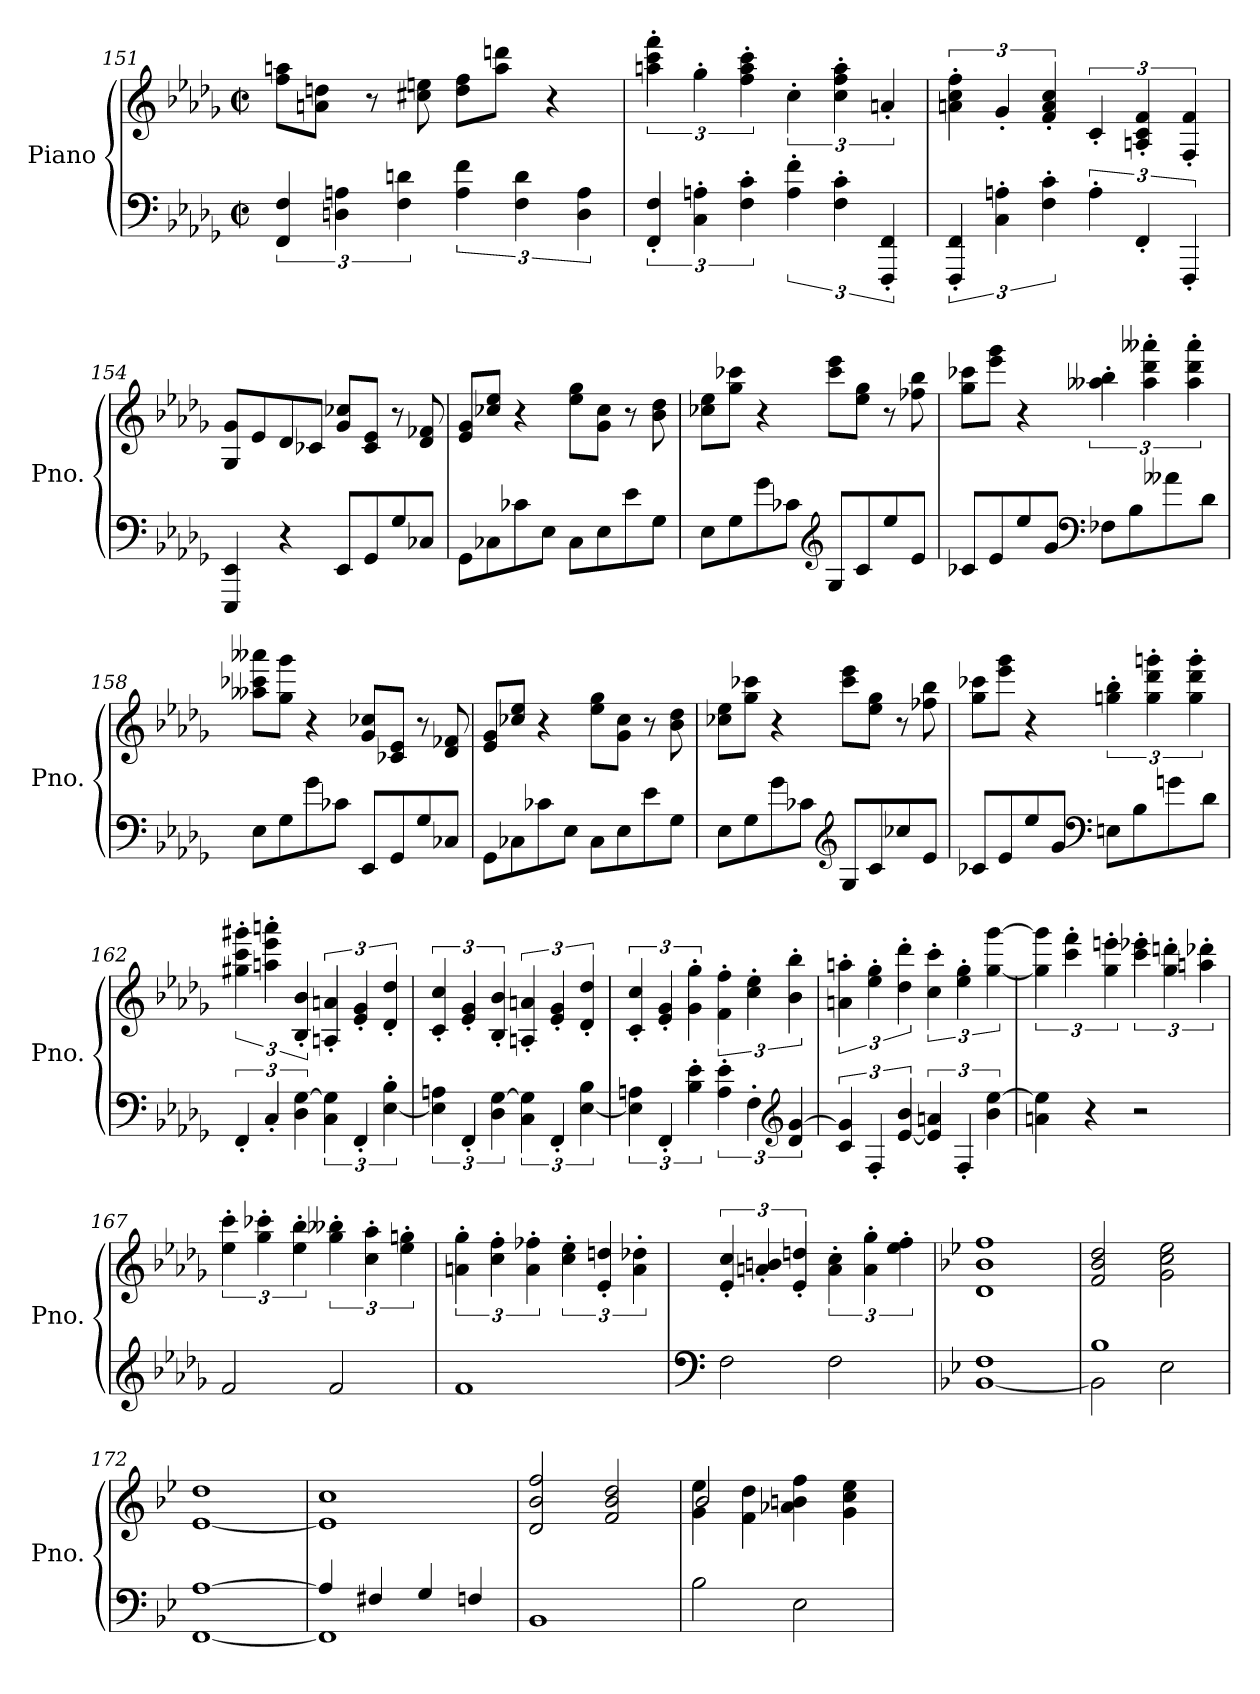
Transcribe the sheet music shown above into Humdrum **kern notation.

**kern	**kern
*part1	*part1
*staff2	*staff1
*I"Piano	*
*I'Pno.	*
*clefF4	*clefG2
*k[b-e-a-d-g-]	*k[b-e-a-d-g-]
*M2/2	*M2/2
*met(c|)	*met(c|)
=151	=151
6FF/ 6F/	8ff\ 8aan\L
.	8an\ 8ddn\J
6Dn\ 6An\	.
.	8r
6F\ 6dn\	.
.	8cc#X\ 8een\
6A\ 6f\	8dd\ 8ff\L
.	8aa\ 8dddn\J
6F\ 6d\	.
.	4r
6D\ 6A\	.
!!LO:LB:g=z
=152	=152
6FF/' 6F/'	6aan\' 6ccc\' 6fff\'
6C\' 6An\'	6gg-'\
6F\' 6c\'	6ff\' 6aa\' 6ccc\'
6A\' 6f\'	6cc'\
6F\' 6c\'	6cc\' 6ff\' 6aa\'
6FFF/' 6FF/'	6an'/
=153	=153
6FFF/' 6FF/'	6an\' 6cc\' 6ff\'
6C\' 6An\'	6g-'/
6F\' 6c\'	6f/' 6a/' 6cc/'
6A'\	6c'/
6FF'/	6An/' 6c/' 6f/'
6FFF'/	6F/' 6f/'
=154	=154
4EEE-/ 4EE-/	8G-/ 8g-/L
.	8e-/
4r	8d-/
.	8c-X/J
8EE-/L	8g-/ 8cc-X/L
8GG-/	8c-/ 8e-/J
8G-/	8r
8C-X/J	8d-/ 8f-X/
=155	=155
8GG-\L	8e-/ 8g-/L
8C-X\	8cc-X/ 8ee-/J
8c-X\	4r
8E-\J	.
8C-\L	8ee-\ 8gg-\L
8E-\	8g-\ 8cc-\J
8e-\	8r
8G-\J	8b-\ 8dd-\
=156	=156
8E-\L	8cc-X\ 8ee-\L
8G-\	8gg-\ 8ccc-X\J
8g-\	4r
8c-X\J	.
*clefG2	*
8G-/L	8ccc-\ 8eee-\L
8c-/	8ee-\ 8gg-\J
8ee-/	8r
8e-/J	8ff-X\ 8bb-\
!!LO:LB:g=z
=157	=157
8c-X/L	8gg-\ 8ccc-X\L
8e-/	8eee-\ 8ggg-\J
8ee-/	4r
8g-/J	.
*clefF4	*
8F-X\L	6aa--X\' 6bb-\'
8B-\	.
.	6aa--\' 6ddd-\' 6aaa--X\'
8a--X\	.
.	6aa--\' 6ddd-\' 6aaa--\'
8d-\J	.
=158	=158
8E-\L	8aa--X\ 8ccc-X\ 8aaa--X\L
8G-\	8gg-\ 8ggg-\J
8g-\	4r
8c-X\J	.
8EE-/L	8g-/ 8cc-X/L
8GG-/	8c-X/ 8e-/J
8G-/	8r
8C-X/J	8d-/ 8f-X/
=159	=159
8GG-\L	8e-/ 8g-/L
8C-X\	8cc-X/ 8ee-/J
8c-X\	4r
8E-\J	.
8C-\L	8ee-\ 8gg-\L
8E-\	8g-\ 8cc-\J
8e-\	8r
8G-\J	8b-\ 8dd-\
=160	=160
8E-\L	8cc-X\ 8ee-\L
8G-\	8gg-\ 8ccc-X\J
8g-\	4r
8c-X\J	.
*clefG2	*
8G-/L	8ccc-\ 8eee-\L
8c-/	8ee-\ 8gg-\J
8cc-X/	8r
8e-/J	8ff-X\ 8bb-\
!!LO:PB:g=z
=161	=161
8c-X/L	8gg-\ 8ccc-X\L
8e-/	8eee-\ 8ggg-\J
8ee-/	4r
8g-/J	.
*clefF4	*
8En\L	6ggn\' 6bb-\'
8B-\	.
.	6gg\' 6ddd-\' 6gggn\'
8gn\	.
.	6gg\' 6ddd-\' 6ggg\'
8d-\J	.
=162	=162
6FF'/	6gg#X\' 6ccc\' 6ggg#X\'
6C'/	6aan\' 6eee-\' 6aaan\'
6D-\ [6G-\	6B-/' 6b-/'
6C\ 6G-\]	6An/' 6an/'
6FF'/	6e-/' 6g-/'
[6E-\' 6B-\'	6d-/' 6dd-/'
=163	=163
6E-\] 6An\	6c/' 6cc/'
6FF'/	6e-/' 6g-/'
6D-\ [6G-\	6B-/' 6b-/'
6C\ 6G-\]	6An/' 6an/'
6FF'/	6e-/' 6g-/'
[6E-\ 6B-\	6d-/' 6dd-/'
=164	=164
6E-\] 6An\	6c/' 6cc/'
6FF'/	6e-/' 6g-/'
6B-\' 6e-\'	6g-\' 6gg-\'
6A\' 6e-\'	6f\' 6ff\'
6F'\	6cc\' 6ee-\'
*clefG2	*
6d-/ [6g-/	6b-\' 6bb-\'
=165	=165
6c/ 6g-/]	6an\' 6aan\'
6F'/	6ee-\' 6gg-\'
[6e-/ 6b-/	6dd-\' 6ddd-\'
6e-/] 6an/	6cc\' 6ccc\'
6F'/	6ee-\' 6gg-\'
6b-\ [6ee-\	[6gg-\ [6ggg-\
=166	=166
4an\ 4ee-\]	6gg-\] 6ggg-\]
.	6ccc\' 6fff\'
4r	.
.	6gg-\' 6eeen\'
2r	6ccc\' 6eee-X\'
.	6gg-\' 6dddn\'
.	6aan\' 6ddd-X\'
!!LO:LB:g=z
=167	=167
2f/	6ee-\' 6ccc\'
.	6gg-\' 6ccc-X\'
.	6ee-\' 6bb-\'
2f/	6gg-\' 6bb--X\'
.	6cc\' 6aa-\'
.	6ee-\' 6ggn\'
=168	=168
1f	6an\' 6gg-\'
.	6cc\' 6ff\'
.	6a\' 6ff-X\'
.	6cc\' 6ee-\'
.	6e-/' 6ddn/'
.	6a\' 6dd-X\'
=169	=169
*clefF4	*
2F\	6e-/' 6cc/'
.	6an/' 6bn/'
.	6e-/' 6ddn/'
2F\	6a\' 6cc\'
.	6a\' 6gg-\'
.	6ee-\' 6ff\'
=170	=170
*k[b-e-]	*k[b-e-]
[1BB- 1F	1d 1b- 1ff
=171	=171
*^	*
1B-	2BB-\]	2f/ 2b-/ 2dd/
.	2E-\	2g\ 2cc\ 2ee-\
*v	*v	*
=172	=172
[1FF [1A	[1e- 1dd
=173	=173
*^	*
4A/]	1FF]	1e-] 1cc
4F#X/	.	.
4G/	.	.
4Fn/	.	.
*v	*v	*
=174	=174
1BB-	2d/ 2b-/ 2ff/
.	2f/ 2b-/ 2dd/
=175	=175
*	*^
2B-\	4g\ 4ee-\	2b-/
.	4f\ 4dd\	.
2E-\	4a-X\ 4bn\ 4ff\	2ryy
.	4g\ 4cc\ 4ee-\	.
*	*v	*v
=	=
*-	*-
